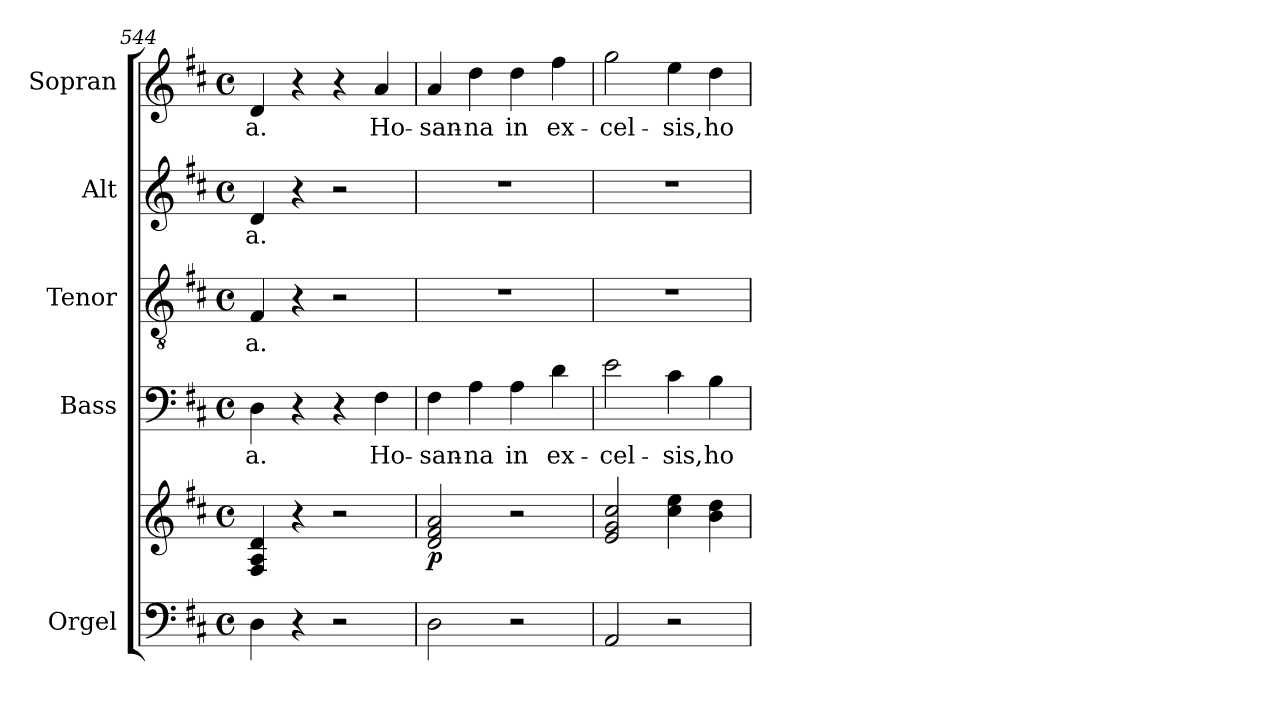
**kern	**kern	**dynam	**kern	**text	**kern	**text	**kern	**text	**kern	**text
*part5	*part5	*part5	*part4	*part4	*part3	*part3	*part2	*part2	*part1	*part1
*staff6	*staff5	*staff5/6	*staff4	*staff4	*staff3	*staff3	*staff2	*staff2	*staff1	*staff1
*I"Orgel	*	*	*I"Bass	*	*I"Tenor	*	*I"Alt	*	*I"Sopran	*
*I'Org.	*	*	*I'B.	*	*I'T.	*	*I'A.	*	*I'S.	*
*clefF4	*clefG2	*	*clefF4	*	*clefGv2	*	*clefG2	*	*clefG2	*
*k[f#c#]	*k[f#c#]	*	*k[f#c#]	*	*k[f#c#]	*	*k[f#c#]	*	*k[f#c#]	*
*D:	*D:	*	*D:	*	*D:	*	*D:	*	*D:	*
*M4/4	*M4/4	*	*M4/4	*	*M4/4	*	*M4/4	*	*M4/4	*
*met(c)	*met(c)	*	*met(c)	*	*met(c)	*	*met(c)	*	*met(c)	*
=544	=544	=544	=544	=544	=544	=544	=544	=544	=544	=544
!	!	!	!	!LO:LY:b	!	!LO:LY:b	!	!LO:LY:b	!	!LO:LY:b
4D\	4F#/ 4A/ 4d/	.	4D\	-a.	4F#/	-a.	4d/	-a.	4d/	-a.
4r	4r	.	4r	.	4r	.	4r	.	4r	.
2r	2r	.	4r	.	2r	.	2r	.	4r	.
!	!	!	!	!LO:LY:b	!	!	!	!	!	!LO:LY:b
.	.	.	4F#\	Ho-	.	.	.	.	4a/	Ho-
=545	=545	=545	=545	=545	=545	=545	=545	=545	=545	=545
!	!	!LO:DY:b	!	!LO:LY:b	!	!	!	!	!	!LO:LY:b
2D\	2d/ 2f#/ 2a/	p	4F#\	-san-	1r	.	1r	.	4a/	-san-
!	!	!	!	!LO:LY:b	!	!	!	!	!	!LO:LY:b
.	.	.	4A\	-na	.	.	.	.	4dd\	-na
!	!	!	!	!LO:LY:b	!	!	!	!	!	!LO:LY:b
2r	2r	.	4A\	in	.	.	.	.	4dd\	in
!	!	!	!	!LO:LY:b	!	!	!	!	!	!LO:LY:b
.	.	.	4d\	ex-	.	.	.	.	4ff#\	ex-
=546	=546	=546	=546	=546	=546	=546	=546	=546	=546	=546
!	!	!	!	!LO:LY:b	!	!	!	!	!	!LO:LY:b
2AA/	2e/ 2g/ 2cc#/	.	2e\	-cel-	1r	.	1r	.	2gg\	-cel-
!	!	!	!	!LO:LY:b	!	!	!	!	!	!LO:LY:b
2r	4cc#\ 4ee\	.	4c#\	-sis,	.	.	.	.	4ee\	-sis,
!	!	!	!	!LO:LY:b	!	!	!	!	!	!LO:LY:b
.	4b\ 4dd\	.	4B\	ho-	.	.	.	.	4dd\	ho-
=	=	=	=	=	=	=	=	=	=	=
*-	*-	*-	*-	*-	*-	*-	*-	*-	*-	*-
